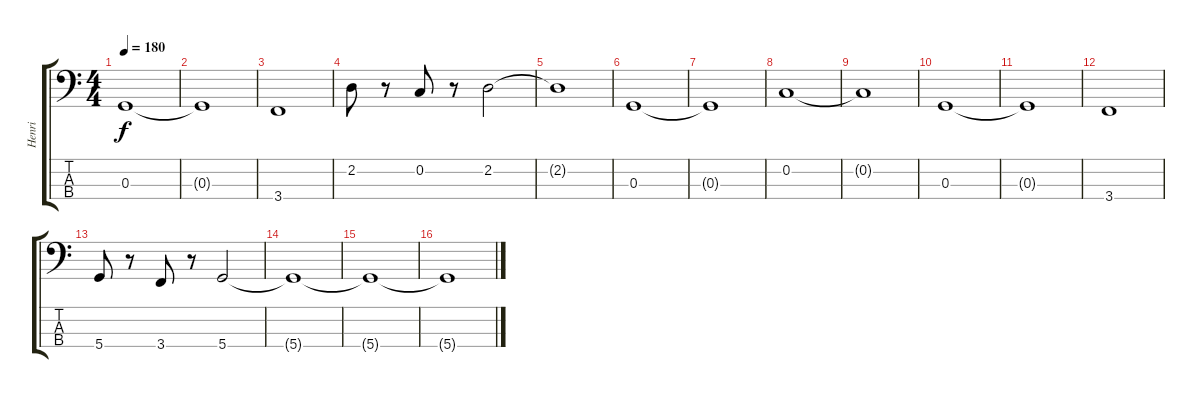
\track ("Henri" "Henri") {instrument electricbasspick}
\staff {score tabs}
\tuning (F2 C2 G1 D1) {hide}
\ts (4 4)
\tempo 180
\clef f4
\ks c
0.3.1{dy f} |
0.3{t}.1 |
3.4.1 |
2.2.8 r.8 0.2.8 r.8 2.2.2 |
2.2{t}.1 |
0.3.1 |
0.3{t}.1 |
0.2.1 |
0.2{t}.1 |
0.3.1 |
0.3{t}.1 |
3.4.1 |
5.4.8 r.8 3.4.8 r.8 5.4.2 |
5.4{t}.1 |
5.4{t}.1 |
5.4{t}.1
